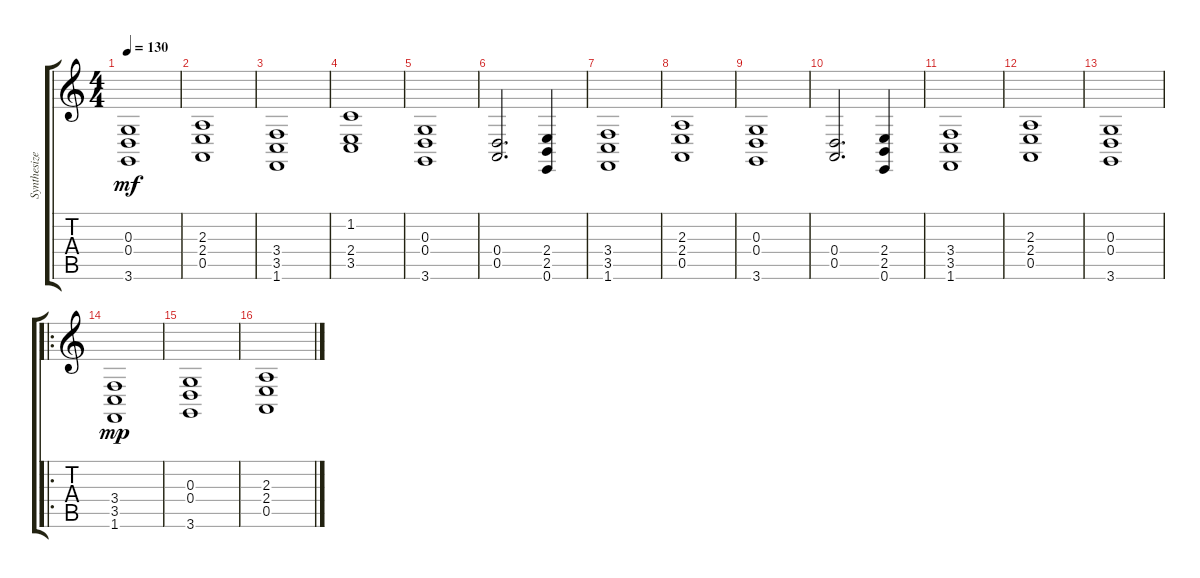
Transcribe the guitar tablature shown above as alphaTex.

\track ("Synthesizer" "Synthesize") {instrument synthbrass1}
\staff {score tabs}
\tuning (E4 B3 G3 D3 A2 E2) {hide}
\ts (4 4)
\tempo 130
\clef g2
\ks c
(0.3 0.4 3.6).1{dy mf} |
(2.3 2.4 0.5).1 |
(3.4 3.5 1.6).1 |
(1.2 2.4 3.5).1 |
(0.3 0.4 3.6).1 |
(0.4 0.5).2{d} (2.4 2.5 0.6).4 |
(3.4 3.5 1.6).1 |
(2.3 2.4 0.5).1 |
(0.3 0.4 3.6).1 |
(0.4 0.5).2{d} (2.4 2.5 0.6).4 |
(3.4 3.5 1.6).1 |
(2.3 2.4 0.5).1 |
(0.3 0.4 3.6).1 |
\ro
(3.4 3.5 1.6).1{dy mp} |
(0.3 0.4 3.6).1 |
(2.3 2.4 0.5).1
